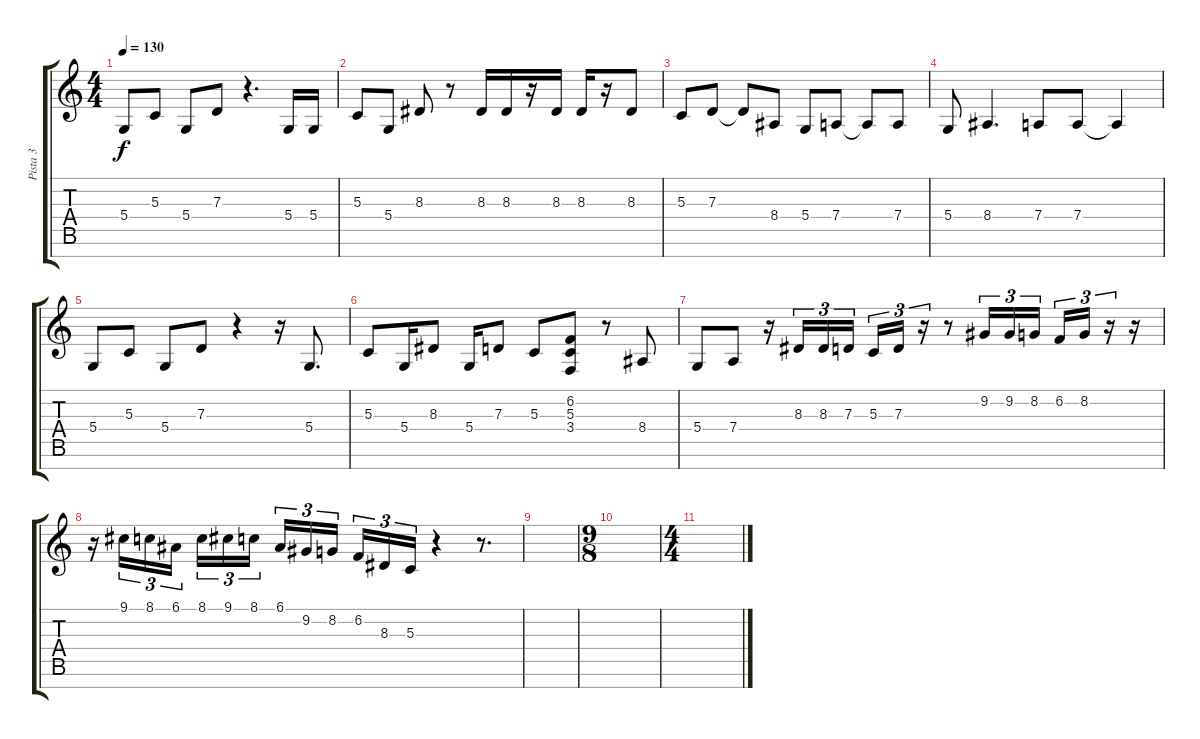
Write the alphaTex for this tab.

\track ("Pista 3" "Pista 3") {instrument lead1square}
\staff {score tabs}
\tuning (E4 B3 G3 D3 A2 E2 B1) {hide}
\ts (4 4)
\tempo 130
\clef g2
\ks c
5.4.8{dy f volume 10 instrument lead1square} 5.3.8 5.4.8 7.3.8 r.4{d} 5.4.16 5.4.16 |
5.3.8 5.4.8 8.3.8 r.8 8.3.16 8.3.16 r.16 8.3.16 8.3.16 r.16 8.3.8 |
5.3.8 7.3.8 7.3{t}.8 8.4.8 5.4.8 7.4.8 7.4{t}.8 7.4.8 |
5.4.8 8.4.4{d} 7.4.8 7.4.8 7.4{t}.4 |
5.4.8 5.3.8 5.4.8 7.3.8 r.4 r.16 5.4.8{d} |
5.3.8 5.4.16 8.3.8 5.4.16 7.3.8 5.3.8 (6.2 5.3 3.4).8 r.8 8.4.8 |
5.4.8 7.4.8 r.16 8.3.16{tu (3 2)} 8.3.16{tu (3 2)} 7.3.16{tu (3 2) beam splitsecondary} 5.3.16{tu (3 2)} 7.3.16{tu (3 2)} r.16{tu (3 2)} r.8 9.2.16{tu (3 2)} 9.2.16{tu (3 2)} 8.2.16{tu (3 2) beam splitsecondary} 6.2.16{tu (3 2)} 8.2.16{tu (3 2)} r.16{tu (3 2)} r.16 |
r.16 9.1.16{tu (3 2)} 8.1.16{tu (3 2)} 6.1.16{tu (3 2) beam splitsecondary} 8.1.16{tu (3 2)} 9.1.16{tu (3 2)} 8.1.16{tu (3 2) beam splitsecondary} 6.1.16{tu (3 2)} 9.2.16{tu (3 2)} 8.2.16{tu (3 2) beam splitsecondary} 6.2.16{tu (3 2)} 8.3.16{tu (3 2)} 5.3.16{tu (3 2)} r.4 r.8{d} |
|
\ts (9 8)
|
\ts (4 4)
